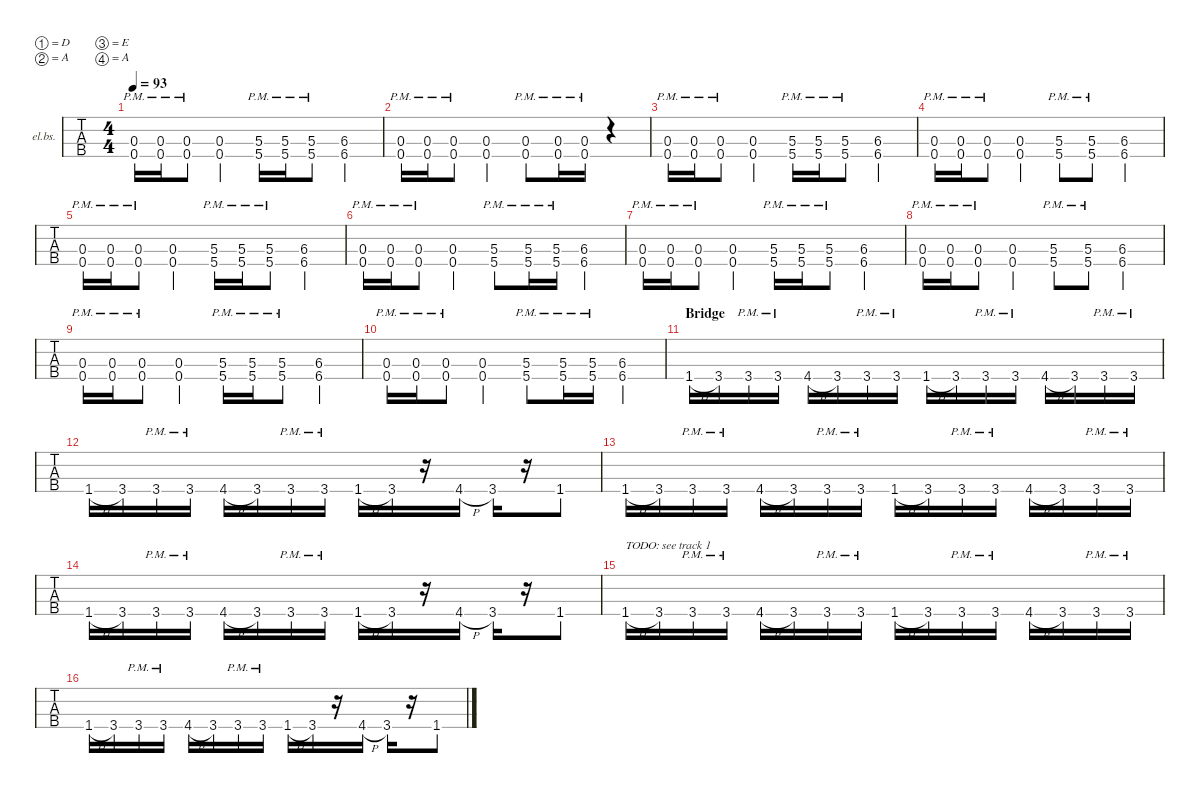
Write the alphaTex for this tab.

\defaultSystemsLayout 4
\hideDynamics
\bracketExtendMode nobrackets
\firstSystemTrackNameOrientation horizontal
\otherSystemsTrackNameOrientation horizontal
\track ("Electric Bass" "el.bs.") {instrument electricbassfinger}
\staff {tabs}
\tuning (D3 A2 E2 A1)
\ts (4 4)
\scale
0.969568
\tempo 93
\accidentals auto
\clef f4
\ottava regular
\simile none
\ks c
(0.3{pm} 0.4{pm}).16{dy f} (0.3{pm} 0.4{pm}).16 (0.3{pm} 0.4{pm}).8 (0.3 0.4).4 (5.3{pm} 5.4{pm}).16 (5.3{pm} 5.4{pm}).16 (5.3{pm} 5.4{pm}).8 (6.3{acc #} 6.4{acc #}).4 |
\scale
0.969568 (0.3{pm} 0.4{pm}).16 (0.3{pm} 0.4{pm}).16 (0.3{pm} 0.4{pm}).8 (0.3 0.4).4 (0.3{pm} 0.4{pm}).8 (0.3{pm} 0.4{pm}).16 (0.3{pm} 0.4{pm}).16 r.4 |
\scale
0.969568 (0.3{pm} 0.4{pm}).16 (0.3{pm} 0.4{pm}).16 (0.3{pm} 0.4{pm}).8 (0.3 0.4).4 (5.3{pm} 5.4{pm}).16 (5.3{pm} 5.4{pm}).16 (5.3{pm} 5.4{pm}).8 (6.3{acc #} 6.4{acc #}).4 |
\scale
1.09524 (0.3{pm} 0.4{pm}).16 (0.3{pm} 0.4{pm}).16 (0.3{pm} 0.4{pm}).8 (0.3 0.4).4 (5.3{pm} 5.4{pm}).8 (5.3{pm} 5.4{pm}).8 (6.3{acc #} 6.4{acc #}).4 |
\scale
0.968253 (0.3{pm} 0.4{pm}).16 (0.3{pm} 0.4{pm}).16 (0.3{pm} 0.4{pm}).8 (0.3 0.4).4 (5.3{pm} 5.4{pm}).16 (5.3{pm} 5.4{pm}).16 (5.3{pm} 5.4{pm}).8 (6.3{acc #} 6.4{acc #}).4 |
\scale
0.968253 (0.3{pm} 0.4{pm}).16 (0.3{pm} 0.4{pm}).16 (0.3{pm} 0.4{pm}).8 (0.3 0.4).4 (5.3{pm} 5.4{pm}).8 (5.3{pm} 5.4{pm}).16 (5.3{pm} 5.4{pm}).16 (6.3{acc #} 6.4{acc #}).4 |
\scale
0.968253 (0.3{pm} 0.4{pm}).16 (0.3{pm} 0.4{pm}).16 (0.3{pm} 0.4{pm}).8 (0.3 0.4).4 (5.3{pm} 5.4{pm}).16 (5.3{pm} 5.4{pm}).16 (5.3{pm} 5.4{pm}).8 (6.3{acc #} 6.4{acc #}).4 |
\scale
1.10051 (0.3 0.4{pm}).16 (0.3{pm} 0.4{pm}).16 (0.3{pm} 0.4{pm}).8 (0.3 0.4).4 (5.3{pm} 5.4{pm}).8 (5.3{pm} 5.4{pm}).8 (6.3{acc #} 6.4{acc #}).4 |
\scale
0.973516 (0.3{pm} 0.4{pm}).16 (0.3{pm} 0.4{pm}).16 (0.3{pm} 0.4{pm}).8 (0.3 0.4).4 (5.3{pm} 5.4{pm}).16 (5.3{pm} 5.4{pm}).16 (5.3{pm} 5.4{pm}).8 (6.3{acc #} 6.4{acc #}).4 |
\scale
0.973516 (0.3{pm} 0.4{pm}).16 (0.3{pm} 0.4{pm}).16 (0.3{pm} 0.4{pm}).8 (0.3 0.4).4 (5.3{pm} 5.4{pm}).8 (5.3{pm} 5.4{pm}).16 (5.3{pm} 5.4{pm}).16 (6.3{acc #} 6.4{acc #}).4 |
\section ("" "Bridge")
\scale
0.952463 1.4{h acc #}.16 3.4.16 3.4{pm}.16 3.4{pm}.16 4.4{h acc #}.16 3.4.16 3.4{pm}.16 3.4{pm}.16 1.4{h acc #}.16 3.4.16 3.4{pm}.16 3.4{pm}.16 4.4{h acc #}.16 3.4.16 3.4{pm}.16 3.4{pm}.16 |
\scale
1.11103 1.4{h acc #}.16 3.4.16 3.4{pm}.16 3.4{pm}.16 4.4{h acc #}.16 3.4.16 3.4{pm}.16 3.4{pm}.16 1.4{h acc #}.16 3.4.16 r.16 4.4{h acc #}.16 3.4.16 r.16 1.4{acc #}.8 |
\scale
0.96299 1.4{h acc #}.16 3.4.16 3.4{pm}.16 3.4{pm}.16 4.4{h acc #}.16 3.4.16 3.4{pm}.16 3.4{pm}.16 1.4{h acc #}.16 3.4.16 3.4{pm}.16 3.4{pm}.16 4.4{h acc #}.16 3.4.16 3.4{pm}.16 3.4{pm}.16 |
\scale
0.96299 1.4{h acc #}.16 3.4.16 3.4{pm}.16 3.4{pm}.16 4.4{h acc #}.16 3.4.16 3.4{pm}.16 3.4{pm}.16 1.4{h acc #}.16 3.4.16 r.16 4.4{h acc #}.16 3.4.16 r.16 1.4{acc #}.8 |
\scale
1.10577 1.4{h acc #}.16{txt "TODO: see track 1"} 3.4.16 3.4{pm}.16 3.4{pm}.16 4.4{h acc #}.16 3.4.16 3.4{pm}.16 3.4{pm}.16 1.4{h acc #}.16 3.4.16 3.4{pm}.16 3.4{pm}.16 4.4{h acc #}.16 3.4.16 3.4{pm}.16 3.4{pm}.16 |
\scale
0.957726 1.4{h acc #}.16 3.4.16 3.4{pm}.16 3.4{pm}.16 4.4{h acc #}.16 3.4.16 3.4{pm}.16 3.4{pm}.16 1.4{h acc #}.16 3.4.16 r.16 4.4{h acc #}.16 3.4.16 r.16 1.4{acc #}.8
